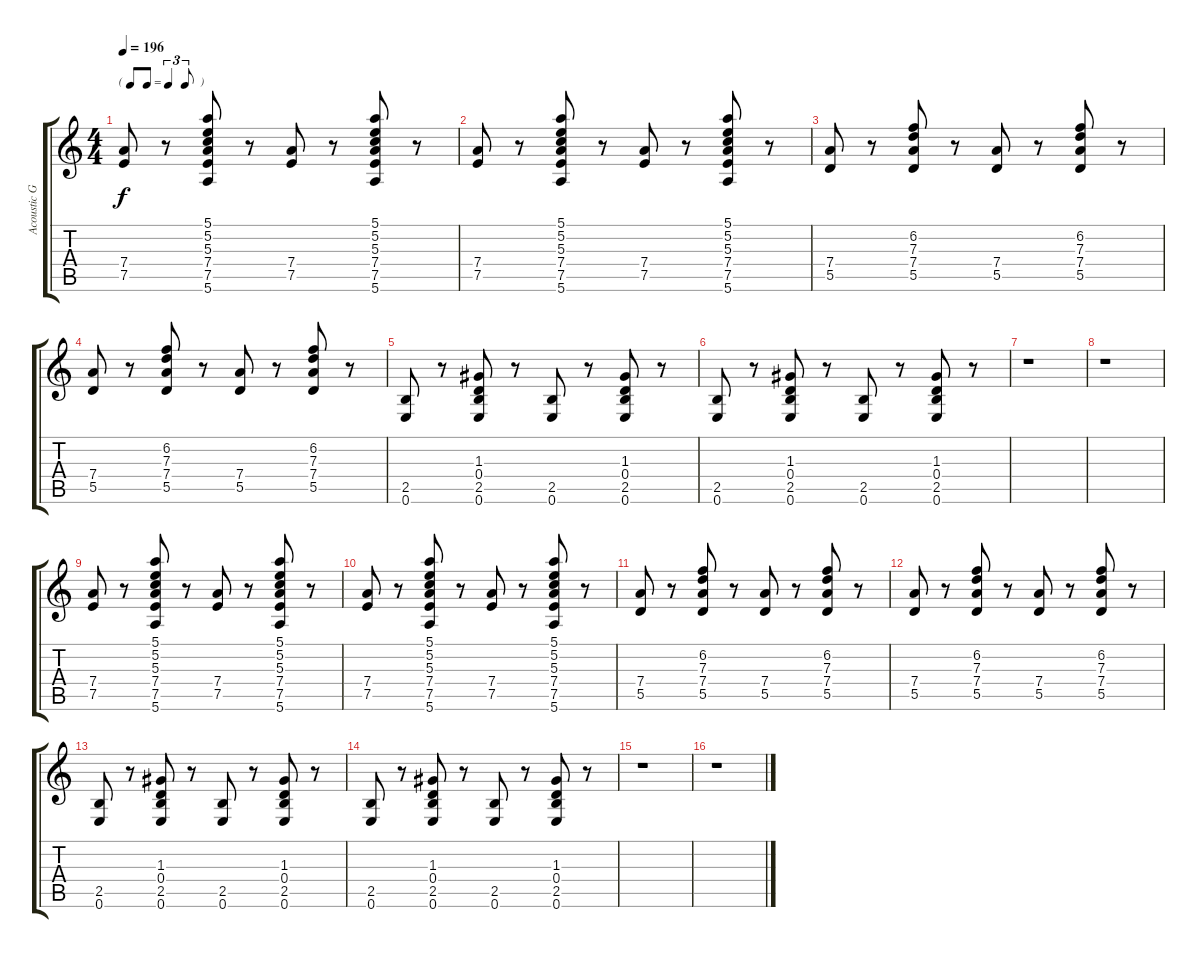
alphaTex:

\track ("Acoustic Guitar (Rhythm)" "Acoustic G") {instrument acousticguitarnylon}
\staff {score tabs}
\tuning (E4 B3 G3 D3 A2 E2) {hide}
\ts (4 4)
\tf triplet8th
\tempo 196
\clef g2
\ks c
(7.4 7.5).8{dy f} r.8 (5.1 5.2 5.3 7.4 7.5 5.6).8 r.8 (7.4 7.5).8 r.8 (5.1 5.2 5.3 7.4 7.5 5.6).8 r.8 |
(7.4 7.5).8 r.8 (5.1 5.2 5.3 7.4 7.5 5.6).8 r.8 (7.4 7.5).8 r.8 (5.1 5.2 5.3 7.4 7.5 5.6).8 r.8 |
(7.4 5.5).8 r.8 (6.2 7.3 7.4 5.5).8 r.8 (7.4 5.5).8 r.8 (6.2 7.3 7.4 5.5).8 r.8 |
(7.4 5.5).8 r.8 (6.2 7.3 7.4 5.5).8 r.8 (7.4 5.5).8 r.8 (6.2 7.3 7.4 5.5).8 r.8 |
(2.5 0.6).8 r.8 (1.3 0.4 2.5 0.6).8 r.8 (2.5 0.6).8 r.8 (1.3 0.4 2.5 0.6).8 r.8 |
(2.5 0.6).8 r.8 (1.3 0.4 2.5 0.6).8 r.8 (2.5 0.6).8 r.8 (1.3 0.4 2.5 0.6).8 r.8 |
r.1 |
r.1 |
(7.4 7.5).8 r.8 (5.1 5.2 5.3 7.4 7.5 5.6).8 r.8 (7.4 7.5).8 r.8 (5.1 5.2 5.3 7.4 7.5 5.6).8 r.8 |
(7.4 7.5).8 r.8 (5.1 5.2 5.3 7.4 7.5 5.6).8 r.8 (7.4 7.5).8 r.8 (5.1 5.2 5.3 7.4 7.5 5.6).8 r.8 |
(7.4 5.5).8 r.8 (6.2 7.3 7.4 5.5).8 r.8 (7.4 5.5).8 r.8 (6.2 7.3 7.4 5.5).8 r.8 |
(7.4 5.5).8 r.8 (6.2 7.3 7.4 5.5).8 r.8 (7.4 5.5).8 r.8 (6.2 7.3 7.4 5.5).8 r.8 |
(2.5 0.6).8 r.8 (1.3 0.4 2.5 0.6).8 r.8 (2.5 0.6).8 r.8 (1.3 0.4 2.5 0.6).8 r.8 |
(2.5 0.6).8 r.8 (1.3 0.4 2.5 0.6).8 r.8 (2.5 0.6).8 r.8 (1.3 0.4 2.5 0.6).8 r.8 |
r.1 |
r.1
